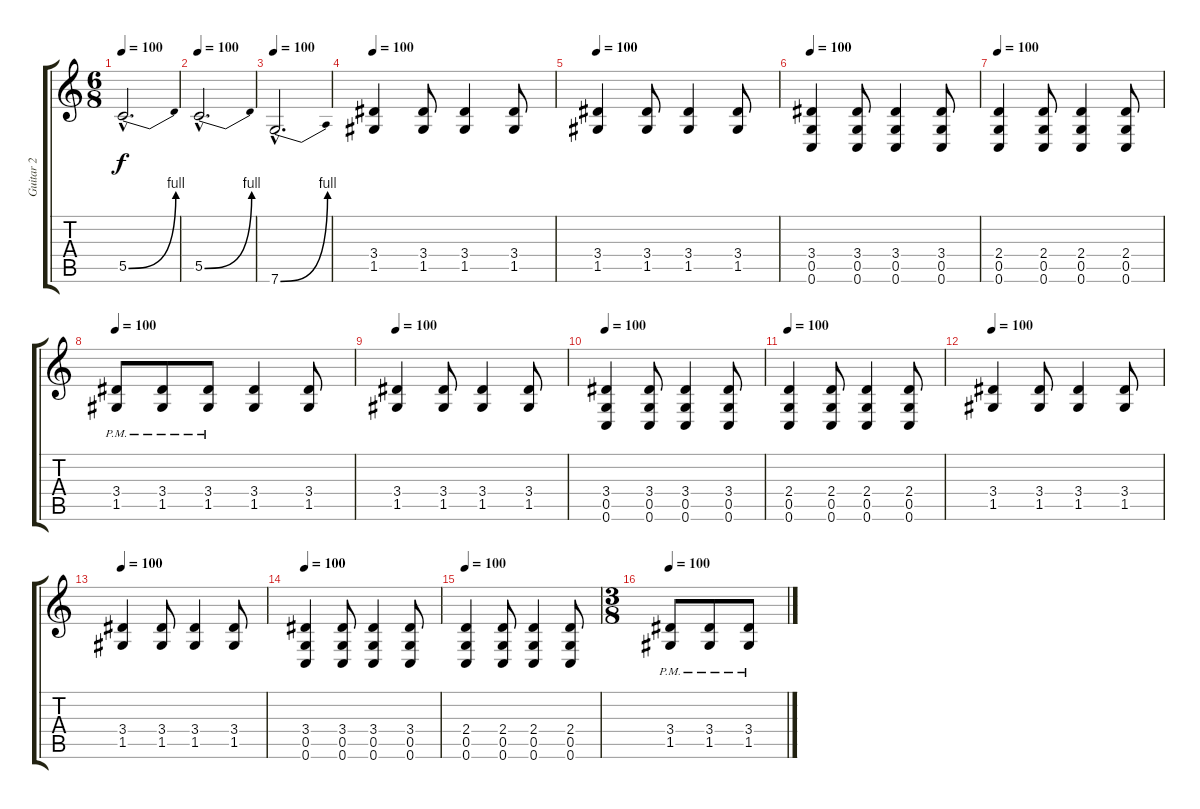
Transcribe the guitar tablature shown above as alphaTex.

\track ("Guitar 2" "Guitar 2") {instrument distortionguitar}
\staff {score tabs}
\tuning (D4 A3 F3 C3 G2 C2) {hide}
\ts (6 8)
\tempo 100
\clef g2
\ks c
5.5{be (bend 0 0 60 4) hac}.2{d dy f} |
\tempo 100
5.5{be (bend 0 0 60 4) hac}.2{d} |
\tempo 100
7.6{be (bend 0 0 60 4) hac}.2{d} |
\tempo 100
(3.4 1.5).4{instrument distortionguitar} (3.4 1.5).8 (3.4 1.5).4 (3.4 1.5).8 |
\tempo 100
(3.4 1.5).4 (3.4 1.5).8 (3.4 1.5).4 (3.4 1.5).8 |
\tempo 100
(3.4 0.5 0.6).4 (3.4 0.5 0.6).8 (3.4 0.5 0.6).4 (3.4 0.5 0.6).8 |
\tempo 100
(2.4 0.5 0.6).4 (2.4 0.5 0.6).8 (2.4 0.5 0.6).4 (2.4 0.5 0.6).8 |
\tempo 100
(3.4{pm} 1.5{pm}).8 (3.4{pm} 1.5{pm}).8 (3.4{pm} 1.5{pm}).8 (3.4 1.5).4 (3.4 1.5).8 |
\tempo 100
(3.4 1.5).4 (3.4 1.5).8 (3.4 1.5).4 (3.4 1.5).8 |
\tempo 100
(3.4 0.5 0.6).4 (3.4 0.5 0.6).8 (3.4 0.5 0.6).4 (3.4 0.5 0.6).8 |
\tempo 100
(2.4 0.5 0.6).4 (2.4 0.5 0.6).8 (2.4 0.5 0.6).4 (2.4 0.5 0.6).8 |
\tempo 100
(3.4 1.5).4 (3.4 1.5).8 (3.4 1.5).4 (3.4 1.5).8 |
\tempo 100
(3.4 1.5).4 (3.4 1.5).8 (3.4 1.5).4 (3.4 1.5).8 |
\tempo 100
(3.4 0.5 0.6).4 (3.4 0.5 0.6).8 (3.4 0.5 0.6).4 (3.4 0.5 0.6).8 |
\tempo 100
(2.4 0.5 0.6).4 (2.4 0.5 0.6).8 (2.4 0.5 0.6).4 (2.4 0.5 0.6).8 |
\ts (3 8)
\tempo 100
(3.4{pm} 1.5{pm}).8 (3.4{pm} 1.5{pm}).8 (3.4{pm} 1.5{pm}).8
